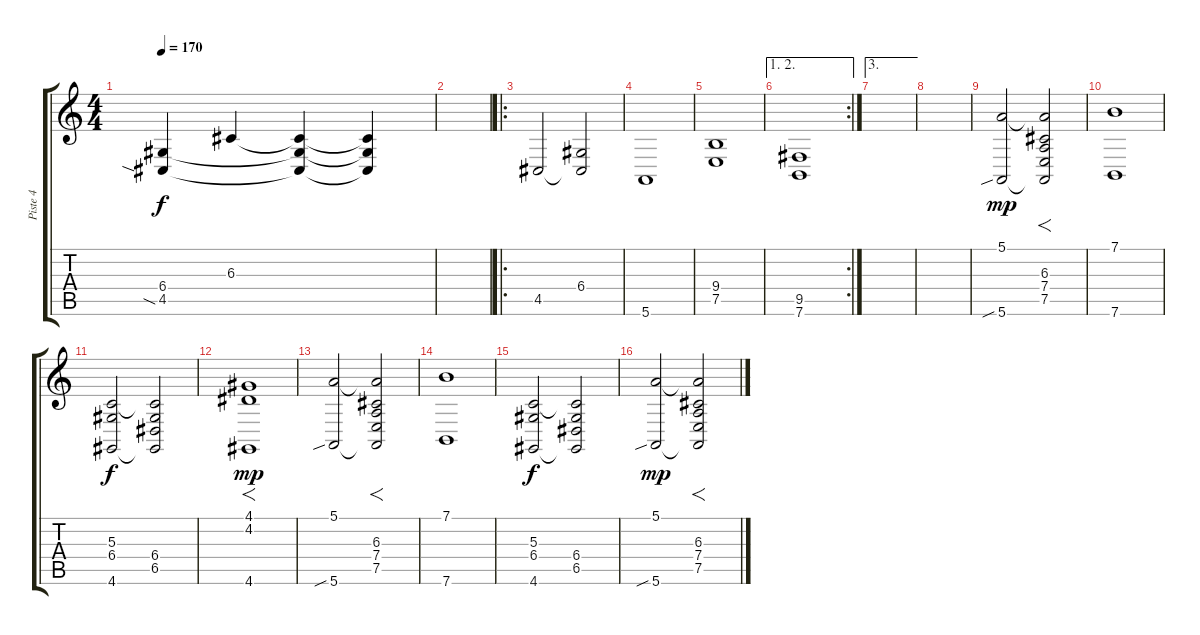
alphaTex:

\track ("Piste 4" "Piste 4") {instrument choiraahs}
\staff {score tabs}
\tuning (E4 B3 G3 D3 A2 E2) {hide}
\ts (4 4)
\tempo 170
\clef g2
\ks c
(6.4 4.5{sia}).4{dy f} 6.3.4 (6.3{t} 6.4{t} 4.5{t}).4 (6.3{t} 6.4{t} 4.5{t}).4 |
|
\ro
4.5.2 (6.4 4.5{t}).2 |
5.6.1 |
(9.4 7.5).1 |
\ae (1 2)
\rc 2
(9.5 7.6).1 |
\ae 3
|
|
(5.1 5.6{sib}).2{dy mp} (5.1{t} 6.3 7.4 7.5 5.6{t}).2{f} |
(7.1 7.6).1 |
(5.3 6.4 4.6).2{dy f} (5.3{t} 6.4 6.5 4.6{t}).2 |
(4.1 4.2 4.6).1{f dy mp} |
(5.1 5.6{sib}).2 (5.1{t} 6.3 7.4 7.5 5.6{t}).2{f} |
(7.1 7.6).1 |
(5.3 6.4 4.6).2{dy f} (5.3{t} 6.4 6.5 4.6{t}).2 |
(5.1 5.6{sib}).2{dy mp} (5.1{t} 6.3 7.4 7.5 5.6{t}).2{f}
